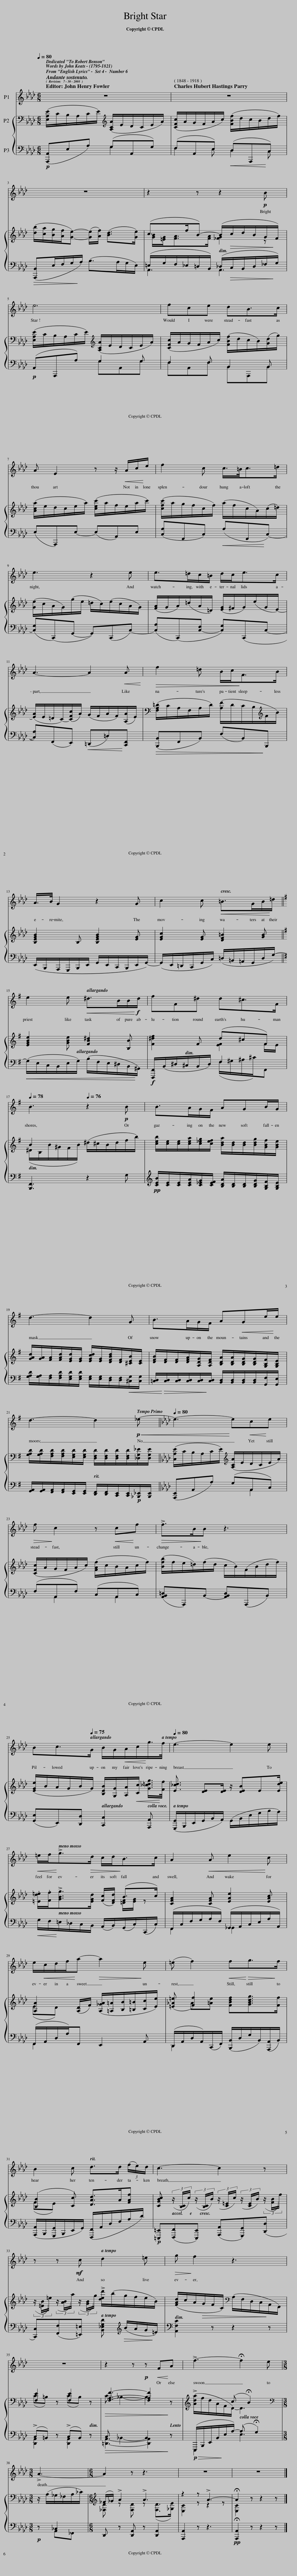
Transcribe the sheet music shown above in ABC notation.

X:1
%%score 1 { ( 2 3 ) ( 4 5 ) }
L:1/8
Q:1/4=80
M:6/8
I:linebreak $
K:Ab
V:1 treble
V:2 bass
V:3 bass
V:4 bass
V:5 bass
V:1
 z6 | z6 |$ z6 | z2 z z2!p! B |$!<(! e6!<)! | %5
 fce dB>c |$ A E2 z z/!<(! A/c/!<)!e/ | f2 c c/>=B/c>=d |$ e3 z2 e | e>=dc/=B/ d/c<ec/ |$ %10
 A3- A2!<(! A!<)! |!>(! f2 =d B/c<!>)!FB/ |$ A/>B/ G2 z2 G | c2 c!<(! =B>GB/!<)!=d/ ||$[K:G] e2 e!<(! ^d>BB/!<)!!f!d/ | %15
 fF^d d^c>F |$[Q:1/4=78] B3[Q:1/4=76] z2!p! B | B>AG/F/ AGB/G/ |$ d3- d2 G | B>AG/F/ A!<(!Ge/!<)!e/ |$ %20
 d3- d2!p!!<(! _e- ||[K:Ab][Q:1/4=80] e3-!<)! e!<(!c!<)!e |$!>(! f!>)! c2 z!<(! c!<)!f |!>(! !>!f>B!>)!B z3 |$ Bc>[Q:1/4=75]G B/G/!<(!A/c/!<)!g/>f/ | %25
[Q:1/4=80] e3- e2 e |$!<(! =e/f<!<)!!>!g!>(!d/ c/d<!>)!Bc/ | A2!<(! A e2!<)! c |$ e/!<(!c/d/f/!<)!a-!>(! a2!>)! e | (=e f2)!<(! f!<)!!>(!g>!>)!f |$ %30
 B2 c d>d (3(f/e/)d/ | c3- c2 z |$ z z!mf! c d2 =e |!>(! g!>)! f2 z3 |$ z6 | %35
 z2 z!p! z!<(! F!<)!A | !>!f3- !fermata!f2 e |$[M:3/8] !>!A3- |[M:6/8] A2 z z3 | z6 | %40
 z6 |] %41
V:2
 ([E,A,E]/C/B,/A,/C/E/)[K:treble] ([A,CA]/E/D/C/E/A/) | ([CFc]/A/G/F/A/c/) ([FBf]/d/c/B/d/f/) |$ ([db]/[ca]/[Bg]/[Af]/[Ge]-) ([Ge]/[Af]/) ([Bd]>[Ge]) | (c>fB-) (B/!>(!c/d/B/G/!>)!_F/) |$ ([E,A,E]/C/B,/A,/C/E/)[K:treble] ([A,CA]/E/D/C/E/A/) | %5
 ([CFc]/A/G/F/A/c/) ([FBf]/d/c/B/)([Gd]/g/) |$ ([Aca]/e/d/c/e/a/) ([cec']/a/f/e/a/c'/) | ([cfc']/a/g/f/c/f/) (a/f/c/A/)(c/=d/) |$ ([Ge]/c/A/G/)(g/e/ =d/c/)(e/c/A/G/) | ([FA]/G/A/)(=d/A/=D/) ([EG]/^F/G/)(e/G/E/-) |$ %10
 ([EA]/E/=D/C/-)([CFc]/A/) (G/F/A/F/)([A,A]/E/) | ([F,A,=D]/C/A,/F,/A,/D/) ([A,F]/D/C/B,/[K:treble]F/B/) |$ [B,EGB]2 B, [B,EGB]2 [EG] | [EGc]2 [EG] [DF=B]2 [GB] ||$[K:G] [EGBe]2 [GBe] [FB^d]2 [B,B] | %15
 [F^df]2 F (d^cF) |$ (^D/B,/B/^G/F/B/) (^d/^c/B/d/f/b/) | [ceb]/[ce]/[ce]/[cea]/[c_eg]/[cef]/ [Bda]/[Bd]/[Bd]/[Bdg]/[GBf]/[GBe]/ |$ [GAd]/[GA]/[FA]/[FAd]/[EGd]/[EG]/ [EGcd]/[EG]/[DFBd]/[DF]/[^CEB]/[CE]/ | [DFB]/[DF]/[DF]/[DFA]/[A,DG]/[A,DF]/ [B,DA]/[B,DA]/[B,DG]/[B,DG]/[G,B,F]/[G,B,E]/ |$ %20
 [G,A,D]/[G,A,D]/[F,A,D]/[F,A,D]/[E,G,D]/[E,G,D]/ [D,F,D]/[D,F,D]/[D,F,D]/[D,F,D]/[_D,G,_E]/[D,G,E]/ ||[K:Ab] ([C,A,E]/C/B,/A,/C/E/)[K:treble] ([A,CA]/E/D/C/E/A/) |$ ([CFc]/A/G/F/A/c/) ([FAf]/c/B/A/c/f/) | ([Bfb]/f/e/=d/)(f/d/ c/B/)(F/B/d/f/) |$ ([EGe]/B/A/G/B/G/) [B,EB]/[G,G]/[A,A]/!<(![Cc]/ [G_c=dg]/>!<)![Ff]/ | %25
 [E_cd]3/2 [DE][DE]/ z/ [DEB]E[Ede]/ |$ .[=Ed=e]/.[Ff]<!>![GBg][EGd]/ ([Fc]/[DFd]/) (B>c) | [CFA]2 [CFA] [EAe]2 [EAc] |$ [A,A]2 ([A,D]/F/) ([A,_GA]/[=A,=A]/[B,B]/[=B,=B]/[Cc]/[Ee]/) | ([=E_A=e] [Ff]2) [FBdf][GBdg]>[Ff] |$ %30
 ([B,B]2 [Cc]) [DAd]>A[FAf] | [CGBc] (3(z/ [B,C]/c/) (3(z/ [B,C]/B/) (3(z/ [C=E]/c/) (3(z/ [CE]/B/) (3(z/ [FB]/f/) |$ (3(z/ [=EB]/=e/) (3(z/ [AB]/a/) (3(z/ [GB]/g/) !>![ded']/(b/g/f/e/B/) | ([FAd]/c/A/!>(!G/F/C/)[K:bass] (A,/F,/D,/C,/!>)!A,,/F,,/) |$ [F,E]2 z [F,E]2 z | %35
!>(! [F,A,F]3- [F,A,F]2!>)! z | (!>![Ada]/f/d/A/F/D/-) D3[K:bass] |$[M:3/8] z/ (A,/_G,/_F,/A,/_C/) |[M:6/8][K:treble] (_F/_G/) !>!A2 !>!A3 | z2 z !>!A3- | %40
 !fermata!A2 z z2 z |] %41
V:3
 x3[K:treble] x3 | x6 |$ x6 | [GB]/[=EG]<[FA][FA]/ [_FG]2 z |$ x3[K:treble] x3 | %5
 x6 |$ x6 | x6 |$ x6 | x6 |$ %10
 x6 | x5[K:treble] x |$ x6 | x6 ||$[K:G] x6 | %15
 x3 [EF]2 F/E/ |$ B2 x x3 | x6 |$ x6 | x6 |$ %20
 x6 ||[K:Ab] x3[K:treble] x3 |$ x6 | x6 |$ x6 | %25
 x6 |$ x3 x [=DF]/[=EG]/ z | x6 |$ (ED) x x3 | x A[=A=e] x3 |$ %30
 (FE) x x3 | x6 |$ x6 | x3[K:bass] x3 |$ (C=B,) x (CB,) x | %35
 C _B,2- B,2 x | x x x/ (c !fermata!B2)[K:bass] x/ |$[M:3/8] x3 |[M:6/8][K:treble] [_F,D] z [F,D] z ([F,D]>[_G,E]) | [E,C]2 z z2 z | %40
 [E,C]2 x x2 x |] %41
V:4
!p! ([A,,,A,,]E,A,) (G,A,,G,) | (F,A,,E,)!<(! (D,A,,,!<)!C,) |$!>(! ([A,,,B,,]E,/F,/G,/!>)!A,/) (B,>A,G,/E,/) | (=E,/G,/F,/_E,/=D,/B,,/) (_D,/!>(!C,/B,,/D,/_F,/!>)!G,/) |$!p! x3 G,2 G, | %5
 F,2 F, B,,2 B,, |$ (E,A,,,)E,- (E,A,,)E, | ([C,A,]F,,C,)!<(! (A,F,,!<)!C,-) |$ ([C,G,](C,,)G,,- G,,)(C,,C,-) | ([C,A,](C,,)[C,-F,] [C,G,])(C,,C,- |$ %10
 [C,A,])(F,,E,,)!<(! (=D,,=D,)!<)![C,,F,,] |!>(! ([B,,,B,,]F,,B,,) (F,B,,)!>)!B,,, |$ (E,,/B,,,/A,,,/G,,,/B,,,/E,,/ G,,/E,,/C,,/B,,,/E,,/G,,/-) | (G,,/E,,/=D,,/C,,/G,,/C,/) (=D,/=B,,/=A,,/G,,/D,/G,/-) ||$[K:G]!<(! (G,/E,/C,/B,,/E,/G,/) (B,/F,/E,/^D,/B,,/!<)!^G,,/) | %15
!f! [F,,,F,,]/(B,,/^D,/^C,/B,,/D,/) (F,/^G,/^A,/^C/)F,, |$ [B,,,F,,]3 z2 G, |!pp! [CEB]/[CE]/[CE]/[CEA]/[C_EG]/[CEF]/ [B,DA]/[B,D]/[B,D]/[B,DG]/[G,B,F]/[G,B,E]/ |$ [G,A,D]/[G,A,]/[F,A,]/[F,A,D]/[E,G,D]/[E,G,D]/ [E,G,]/[E,G,]/[D,F,]/[D,F,]/!<(![^C,G,]/[C,G,]/ | [=C,D,]/!<)!!>(![C,D,]/[C,D,]/[C,D,]/[C,D,]/!>)![C,D,]/ [B,,D,]/[B,,D,]/[B,,D,]/[B,,D,]/[G,,F,]/[G,,E,]/ |$ %20
 [G,,A,,]/[G,,A,,]/[F,,A,,]/[F,,A,,]/[E,,G,,]/[E,,G,,]/ [D,,F,,]/[D,,F,,]/[C,,E,,]/[C,,E,,]/!p![_B,,,_E,,]/[B,,,E,,]/ ||[K:Ab] ([A,,,E,,]A,,A,) (G,A,,C,) |$ (F,A,,F,) (C,A,,C,) | ([A,,B,,=D,]A,,,)B,,- [A,,B,,D,](A,,,B,,) |$ ([G,,E,]E,,)[D,,D,] [C,,C,]2 [A,,,A,,] | %25
 ([G,,,G,,]/B,,,/E,,/G,,/B,,/A,,/) (G,,/B,,/E,/G,/B,/A,/) |$!<(! G,/F,/!<)!=E,/_D,/C,/B,,/ (A,,/B,,/)(G,,/C,/)(C,,/C,/) | (F,,/C,/F,/G,/A,/F,/) (G,,/A,,/C,/E,/A,/A,,/) |$ (F,,/A,,/D,/A,/)F,, E,,2 A,, | (D,,/A,,/D,/A,,/)(C,,/F,,/) ([B,,,B,,]/D,/G,/B,,/)([A,,,A,,]/B,,/) |$ %30
 ([A,,,A,,]/B,,,/[G,,,G,,]/B,,,/E,,/G,,/) ([F,,,F,,]/A,,/D,/F,/A,/D/) |!p! [=E,,,=E,,]([F,,,F,,][E,,,E,,]) ([A,,,A,,][G,,,G,,])([D,,D,] |$ [C,,C,])([F,,F,][=E,,=E,]) [B,,_E,G,D][K:treble]!>(! (B/A/G/!>)!=E/) | [A,,F,C]2 z z2 z |$ [D,,A,,]2 z [D,,A,,]2 z | %35
!>(! [=D,,A,,]3- [D,,A,,]2!>)! z |!p!!>(! (E,,,/B,,,/E,,/B,,/!>)!E,/A,/-) (A, !fermata!G,2) |$[M:3/8]!p! z _C,2 |[M:6/8] D,, z [D,,A,,] z [D,,A,,]2 | [A,,,A,,]2 z z3 | %40
!pp! !fermata![A,,,A,,]2 z z2 z |] %41
V:5
 x3 G,2 x | F,2 E, D,2 C, |$ x3 x2 x | A,,3 A,,3 |$ (A,,A,,,A,) G,A,,G, | %5
 F,A,,F, B,,A,,,B,, |$ x6 | x6 |$ x6 | x6 |$ %10
 x6 | x6 |$ x6 | x6 ||$[K:G] x6 | %15
 x3 F,2 x |$ x6 | x6 |$ x6 | x6 |$ %20
 x6 ||[K:Ab] x3 x A,,2 |$ x A,,2 x A,,2 | x6 |$ x6 | %25
 x6 |$ x6 | F,,2 x _G,,2 x |$ F,,2 x x3 | D,,2 x x3 |$ %30
 x6 | x6 |$ x4[K:treble] x2 | x6 |$ (!>!C,=B,,) x (!>!C,B,,) x | %35
 C, _B,,2- B,,2 x | E,,,2 x E,3 |$[M:3/8] x A,,_F,, |[M:6/8] x6 | x6 | %40
 x6 |] %41
